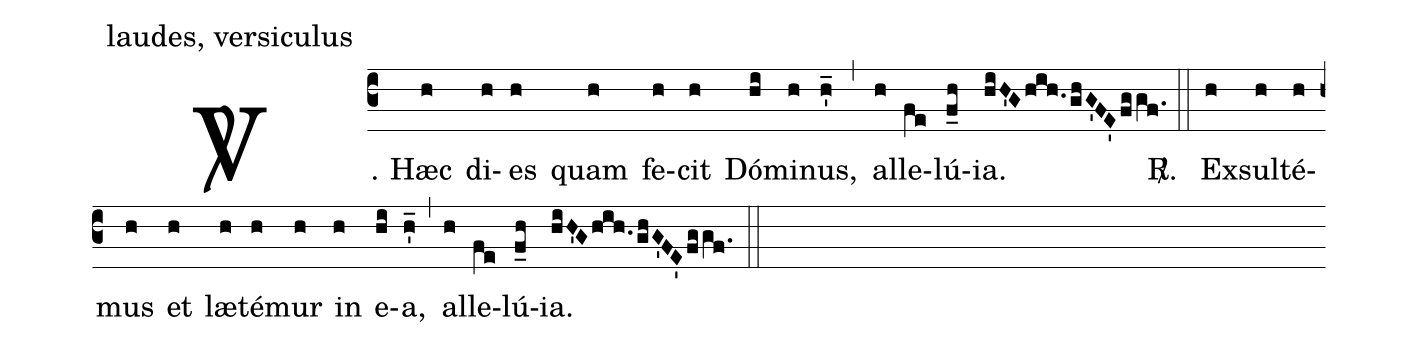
office-part: laudes, versiculus;
%%
(c3)
<sp>V/</sp>. Hæc(h) di(h)es(h) quam(h) fe(h)cit(h) Dó(hi)mi(h)nus,(h'_) (,)
al(h)le(fe)lú(f_h)ia.(hiH'Ghih./ghG'FE'fg/gf.) <sp>R/</sp>.(::)
Ex(h)sul(h)té(h)mus(h) et(h) læ(h)té(h)mur(h) in(h) e(hi)a,(h'_) (,)
al(h)le(fe)lú(f_h)ia.(hiH'Ghih./ghG'FE'fg/gf.) (::)
